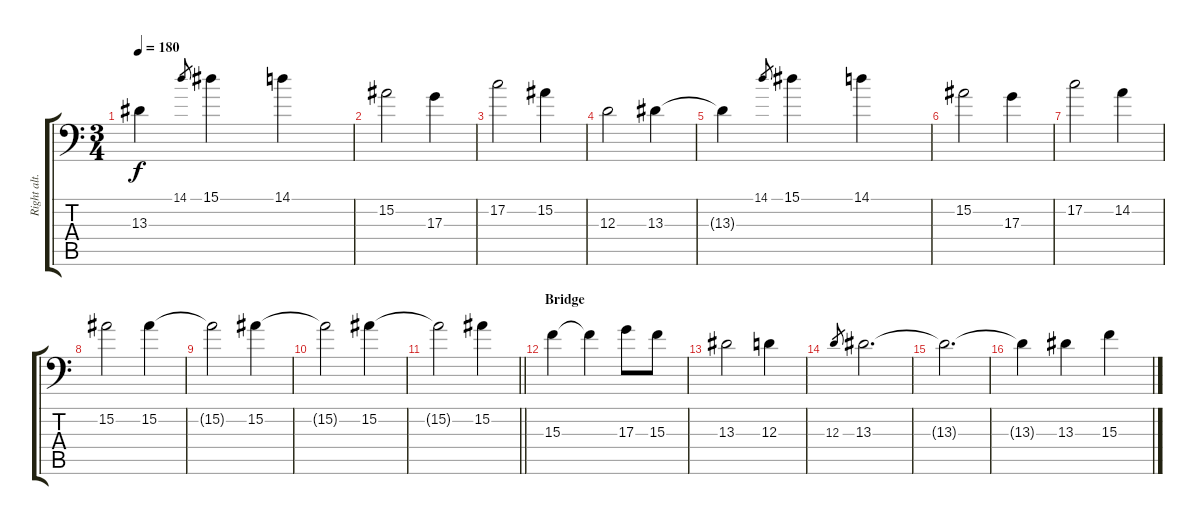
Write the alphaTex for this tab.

\track ("Right alt." "Right alt.") {mute instrument acousticbass}
\staff {score tabs}
\tuning (C3 G2 D2 A1 E1 B0) {hide}
\ts (3 4)
\tempo 180
\clef f4
\ks c
13.3{t}.4{dy f} 14.1.8{gr} 15.1.4 14.1.4 |
15.2.2 17.3.4 |
17.2.2 15.2.4 |
12.3.2 13.3.4 |
13.3{t}.4 14.1.8{gr} 15.1.4 14.1.4 |
15.2.2 17.3.4 |
17.2.2 14.2.4 |
15.2.2 15.2.4 |
15.2{t}.2 15.2.4 |
15.2{t}.2 15.2.4 |
\barLineRight lightlight
15.2{t}.2 15.2.4 |
\section ("" "Bridge")
15.3.4 15.3{t}.4 17.3.8 15.3.8 |
13.3.2 12.3.4 |
12.3.8{gr} 13.3.2{d} |
13.3{t}.2{d} |
13.3{t}.4 13.3.4 15.3.4
